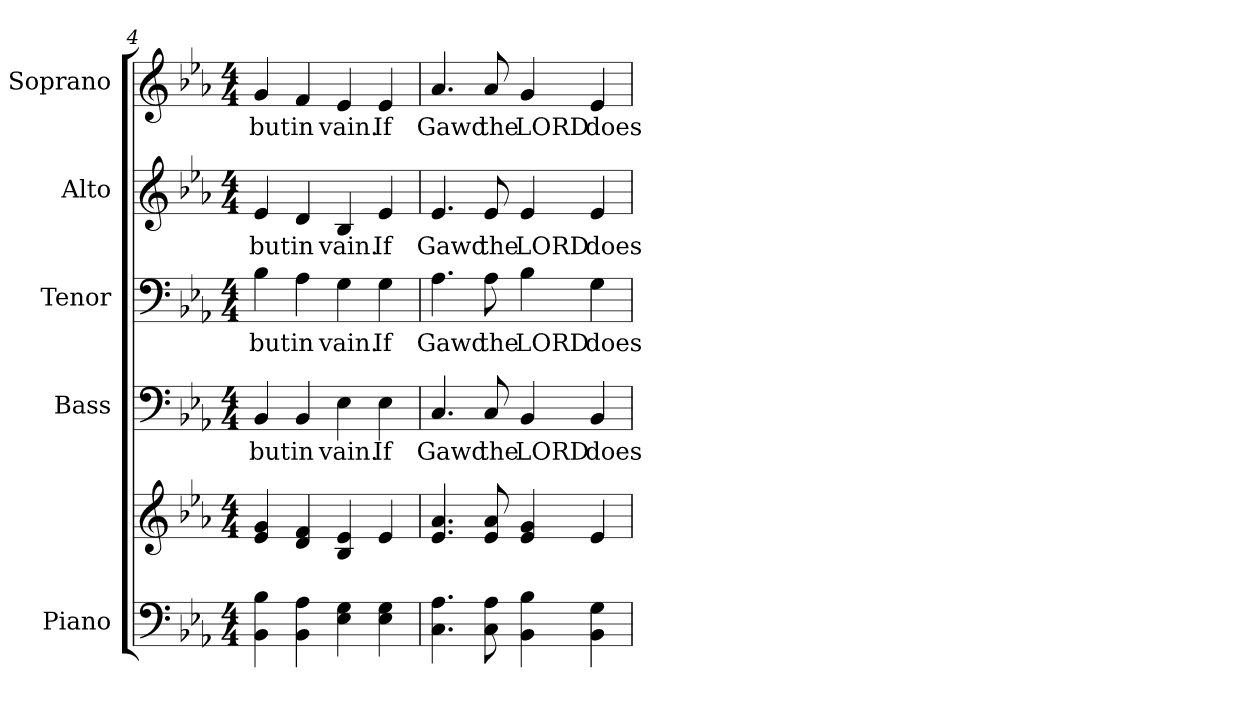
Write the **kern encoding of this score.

**kern	**kern	**kern	**text	**kern	**text	**kern	**text	**kern	**text
*part5	*part5	*part4	*part4	*part3	*part3	*part2	*part2	*part1	*part1
*staff6	*staff5	*staff4	*staff4	*staff3	*staff3	*staff2	*staff2	*staff1	*staff1
*I"Piano	*	*I"Bass	*	*I"Tenor	*	*I"Alto	*	*I"Soprano	*
*I'Pno.	*	*I'B.	*	*I'T.	*	*I'A.	*	*I'S.	*
*clefF4	*clefG2	*clefF4	*	*clefF4	*	*clefG2	*	*clefG2	*
*k[b-e-a-]	*k[b-e-a-]	*k[b-e-a-]	*	*k[b-e-a-]	*	*k[b-e-a-]	*	*k[b-e-a-]	*
*E-:	*E-:	*E-:	*	*E-:	*	*E-:	*	*E-:	*
*M4/4	*M4/4	*M4/4	*	*M4/4	*	*M4/4	*	*M4/4	*
=4	=4	=4	=4	=4	=4	=4	=4	=4	=4
!	!	!	!LO:LY:b:color=#000000	!	!	!	!	!	!
!	!	!	!	!	!LO:LY:b:color=#000000	!	!	!	!
!	!	!	!	!	!	!	!LO:LY:b:color=#000000	!	!
!	!	!	!	!	!	!	!	!	!LO:LY:b:color=#000000
4BB-i\ 4B-i	4e-i/ 4gi	4BB-i/	but	4B-i\	but	4e-i/	but	4gi/	but
!	!	!	!LO:LY:b:color=#000000	!	!	!	!	!	!
!	!	!	!	!	!LO:LY:b:color=#000000	!	!	!	!
!	!	!	!	!	!	!	!LO:LY:b:color=#000000	!	!
!	!	!	!	!	!	!	!	!	!LO:LY:b:color=#000000
4BB-i\ 4A-i	4di/ 4fi	4BB-i/	in	4A-i\	in	4di/	in	4fi/	in
!	!	!	!LO:LY:b:color=#000000	!	!	!	!	!	!
!	!	!	!	!	!LO:LY:b:color=#000000	!	!	!	!
!	!	!	!	!	!	!	!LO:LY:b:color=#000000	!	!
!	!	!	!	!	!	!	!	!	!LO:LY:b:color=#000000
4E-i\ 4Gi	4B-i/ 4e-i	4E-i\	vain.	4Gi\	vain.	4B-i/	vain.	4e-i/	vain.
!	!	!	!LO:LY:b:color=#000000	!	!	!	!	!	!
!	!	!	!	!	!LO:LY:b:color=#000000	!	!	!	!
!	!	!	!	!	!	!	!LO:LY:b:color=#000000	!	!
!	!	!	!	!	!	!	!	!	!LO:LY:b:color=#000000
4E-i\ 4Gi	4e-i/	4E-i\	If	4Gi\	If	4e-i/	If	4e-i/	If
!!LO:PB:g=z
=5	=5	=5	=5	=5	=5	=5	=5	=5	=5
!	!	!	!LO:LY:b:color=#000000	!	!	!	!	!	!
!	!	!	!	!	!LO:LY:b:color=#000000	!	!	!	!
!	!	!	!	!	!	!	!LO:LY:b:color=#000000	!	!
!	!	!	!	!	!	!	!	!	!LO:LY:b:color=#000000
4.Ci\ 4.A-i	4.e-i/ 4.a-i	4.Ci/	Gawd	4.A-i\	Gawd	4.e-i/	Gawd	4.a-i/	Gawd
!	!	!	!LO:LY:b:color=#000000	!	!	!	!	!	!
!	!	!	!	!	!LO:LY:b:color=#000000	!	!	!	!
!	!	!	!	!	!	!	!LO:LY:b:color=#000000	!	!
!	!	!	!	!	!	!	!	!	!LO:LY:b:color=#000000
8Ci\ 8A-i	8e-i/ 8a-i	8Ci/	the	8A-i\	the	8e-i/	the	8a-i/	the
!	!	!	!LO:LY:b:color=#000000	!	!	!	!	!	!
!	!	!	!	!	!LO:LY:b:color=#000000	!	!	!	!
!	!	!	!	!	!	!	!LO:LY:b:color=#000000	!	!
!	!	!	!	!	!	!	!	!	!LO:LY:b:color=#000000
4BB-i\ 4B-i	4e-i/ 4gi	4BB-i/	LORD	4B-i\	LORD	4e-i/	LORD	4gi/	LORD
!	!	!	!LO:LY:b:color=#000000	!	!	!	!	!	!
!	!	!	!	!	!LO:LY:b:color=#000000	!	!	!	!
!	!	!	!	!	!	!	!LO:LY:b:color=#000000	!	!
!	!	!	!	!	!	!	!	!	!LO:LY:b:color=#000000
4BB-i\ 4Gi	4e-i/	4BB-i/	does	4Gi\	does	4e-i/	does	4e-i/	does
=	=	=	=	=	=	=	=	=	=
*-	*-	*-	*-	*-	*-	*-	*-	*-	*-
